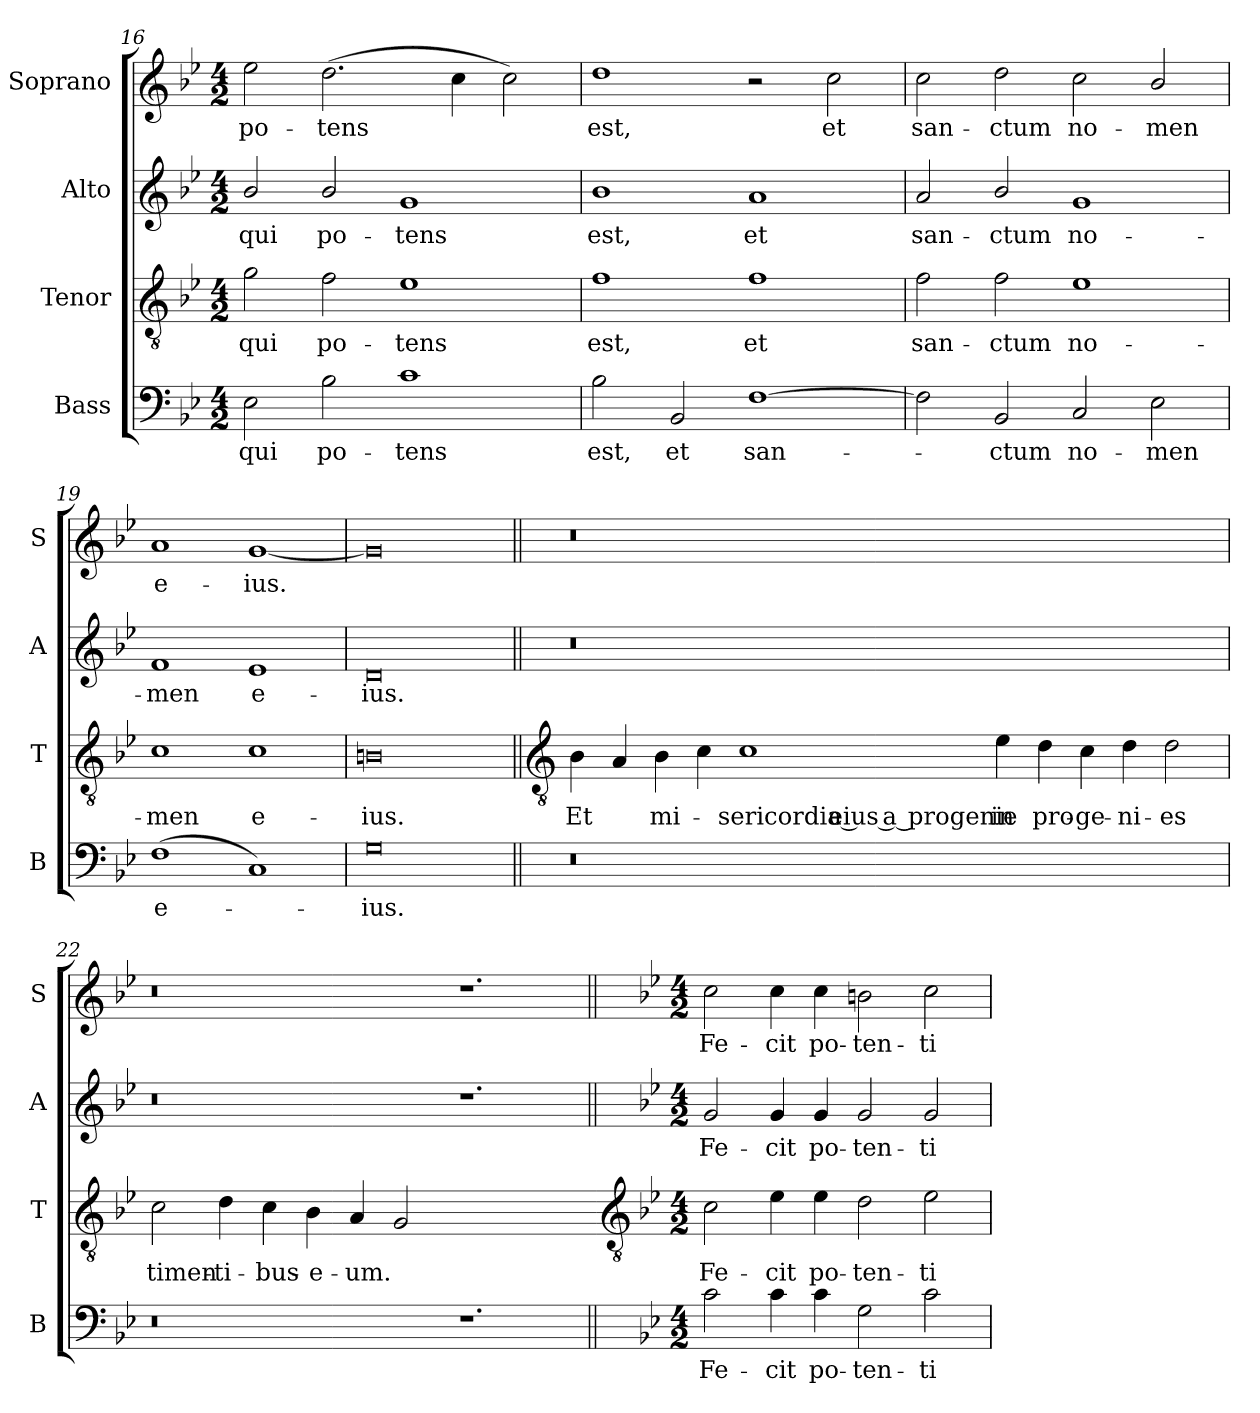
**kern	**text	**kern	**text	**kern	**text	**kern	**text
*part4	*part4	*part3	*part3	*part2	*part2	*part1	*part1
*staff4	*staff4	*staff3	*staff3	*staff2	*staff2	*staff1	*staff1
*I"Bass	*	*I"Tenor	*	*I"Alto	*	*I"Soprano	*
*I'B	*	*I'T	*	*I'A	*	*I'S	*
*clefF4	*	*clefGv2	*	*clefG2	*	*clefG2	*
*k[b-e-]	*	*k[b-e-]	*	*k[b-e-]	*	*k[b-e-]	*
*B-:	*	*B-:	*	*B-:	*	*B-:	*
*M4/2	*	*M4/2	*	*M4/2	*	*M4/2	*
=16	=16	=16	=16	=16	=16	=16	=16
!	!LO:LY:b	!	!LO:LY:b	!	!LO:LY:b	!	!LO:LY:b
2E-	qui	2g	qui	2b-/	qui	2ee-	po-
!	!LO:LY:b	!	!LO:LY:b	!	!LO:LY:b	!	!LO:LY:b
2B-	po-	2f	po-	2b-/	po-	(>2.dd	-tens
!	!LO:LY:b	!	!LO:LY:b	!	!LO:LY:b	!	!
1c	-tens	1e-	-tens	1g	-tens	.	.
.	.	.	.	.	.	4cc	.
.	.	.	.	.	.	2cc)	.
=17	=17	=17	=17	=17	=17	=17	=17
!	!LO:LY:b	!	!LO:LY:b	!	!LO:LY:b	!	!LO:LY:b
2B-	est,	1f	est,	1b-	est,	1dd	est,
!	!LO:LY:b	!	!	!	!	!	!
2BB-	et	.	.	.	.	.	.
!	!LO:LY:b	!	!LO:LY:b	!	!LO:LY:b	!	!
[1F	san-	1f	et	1a	et	2r	.
!	!	!	!	!	!	!	!LO:LY:b
.	.	.	.	.	.	2cc	et
=18	=18	=18	=18	=18	=18	=18	=18
!	!	!	!LO:LY:b	!	!LO:LY:b	!	!LO:LY:b
2F]	.	2f	san-	2a	san-	2cc	san-
!	!LO:LY:b	!	!LO:LY:b	!	!LO:LY:b	!	!LO:LY:b
2BB-	ctum	2f	-ctum	2b-/	-ctum	2dd	-ctum
!	!LO:LY:b	!	!LO:LY:b	!	!LO:LY:b	!	!LO:LY:b
2C	no-	1e-	no-	1g	no-	2cc	no-
!	!LO:LY:b	!	!	!	!	!	!LO:LY:b
2E-	-men	.	.	.	.	2b-/	-men
=19	=19	=19	=19	=19	=19	=19	=19
!	!LO:LY:b	!	!LO:LY:b	!	!LO:LY:b	!	!LO:LY:b
(<1F	e-	1c	-men	1f	-men	1a	e-
!	!	!	!LO:LY:b	!	!LO:LY:b	!	!LO:LY:b
1C)	.	1c	e-	1e-	e-	[1g	-ius.
=20	=20	=20	=20	=20	=20	=20	=20
!	!LO:LY:b	!	!LO:LY:b	!	!LO:LY:b	!	!
0G	ius.	0Bn	-ius.	0d	-ius.	0g]	.
!!LO:LB:g=z
=21||	=21||	=21||	=21||	=21||	=21||	=21||	=21||
*	*	*clefGv2	*	*	*	*	*
!	!	!	!LO:LY:b	!	!	!	!
0r	.	4B-	Et	0r	.	0r	.
.	.	4A	.	.	.	.	.
!	!	!	!LO:LY:b	!	!	!	!
.	.	4B-	mi-	.	.	.	.
.	.	4c	.	.	.	.	.
!	!	!	!LO:LY:b	!	!	!	!
.	.	1c	sericordia eius a progenie	.	.	.	.
!	!	!	!LO:LY:b	!	!	!	!
1.ryy	.	4e-	in	1.ryy	.	1.ryy	.
!	!	!	!LO:LY:b	!	!	!	!
.	.	4d	pro-	.	.	.	.
!	!	!	!LO:LY:b	!	!	!	!
.	.	4c	-ge-	.	.	.	.
!	!	!	!LO:LY:b	!	!	!	!
.	.	4d	-ni-	.	.	.	.
!	!	!	!LO:LY:b	!	!	!	!
.	.	2d	-es	.	.	.	.
=22	=22	=22	=22	=22	=22	=22	=22
!	!	!	!LO:LY:b	!	!	!	!
0r	.	2c	timen-	0r	.	0r	.
!	!	!	!LO:LY:b	!	!	!	!
.	.	4d	-ti-	.	.	.	.
!	!	!	!LO:LY:b	!	!	!	!
.	.	4c	-bus-	.	.	.	.
!	!	!	!LO:LY:b	!	!	!	!
.	.	4B-	-e-	.	.	.	.
!	!	!	!LO:LY:b	!	!	!	!
.	.	4A	-um.	.	.	.	.
.	.	2G	.	.	.	.	.
1.r	.	1.ryy	.	1.r	.	1.r	.
!!LO:LB:g=z
=23||	=23||	=23-	=23||	=23||	=23||	=23||	=23||
*	*	*clefGv2	*	*	*	*	*
*k[b-e-]	*	*	*	*k[b-e-]	*	*k[b-e-]	*
*B-:	*	*	*	*B-:	*	*B-:	*
*M4/2	*	*M4/2	*	*M4/2	*	*M4/2	*
!	!LO:LY:b	!	!LO:LY:b	!	!LO:LY:b	!	!LO:LY:b
2c	Fe-	2c	Fe-	2g	Fe-	2cc	Fe-
!	!LO:LY:b	!	!LO:LY:b	!	!LO:LY:b	!	!LO:LY:b
4c	-cit	4e-	-cit	4g	-cit	4cc	-cit
!	!LO:LY:b	!	!LO:LY:b	!	!LO:LY:b	!	!LO:LY:b
4c	po-	4e-	po-	4g	po-	4cc	po-
!	!LO:LY:b	!	!LO:LY:b	!	!LO:LY:b	!	!LO:LY:b
2G	-ten-	2d	-ten-	2g	-ten-	2bn	-ten-
!	!LO:LY:b	!	!LO:LY:b	!	!LO:LY:b	!	!LO:LY:b
2c	-ti-	2e-	-ti-	2g	-ti-	2cc	-ti-
=	=	=	=	=	=	=	=
*-	*-	*-	*-	*-	*-	*-	*-
